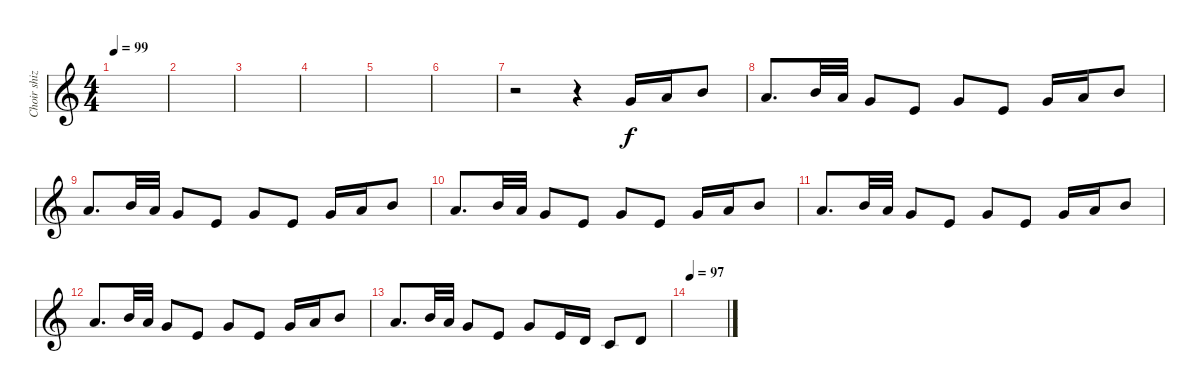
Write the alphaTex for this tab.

\track ("Choir shiz" "Choir shiz") {instrument choiraahs}
\staff {score}
\tuning (E4 C4 G3 C3 G2 C2) {hide}
\ts (4 4)
\tempo 99
\clef g2
\ks c
|
|
|
|
|
|
r.2 r.4 12.3.16 14.3.16 16.3.8 |
14.3.8{d} 16.3.32 14.3.32 12.3.8 16.4.8 12.3.8 16.4.8 12.3.16 14.3.16 16.3.8 |
14.3.8{d} 16.3.32 14.3.32 12.3.8 16.4.8 12.3.8 16.4.8 12.3.16 14.3.16 16.3.8 |
14.3.8{d} 16.3.32 14.3.32 12.3.8 16.4.8 12.3.8 16.4.8 12.3.16 14.3.16 16.3.8 |
14.3.8{d} 16.3.32 14.3.32 12.3.8 16.4.8 12.3.8 16.4.8 12.3.16 14.3.16 16.3.8 |
14.3.8{d} 16.3.32 14.3.32 12.3.8 16.4.8 12.3.8 16.4.8 12.3.16 14.3.16 16.3.8 |
14.3.8{d} 16.3.32 14.3.32 12.3.8 16.4.8 12.3.8 16.4.16 14.4.16 12.4.8 14.4.8 |
\tempo 97
